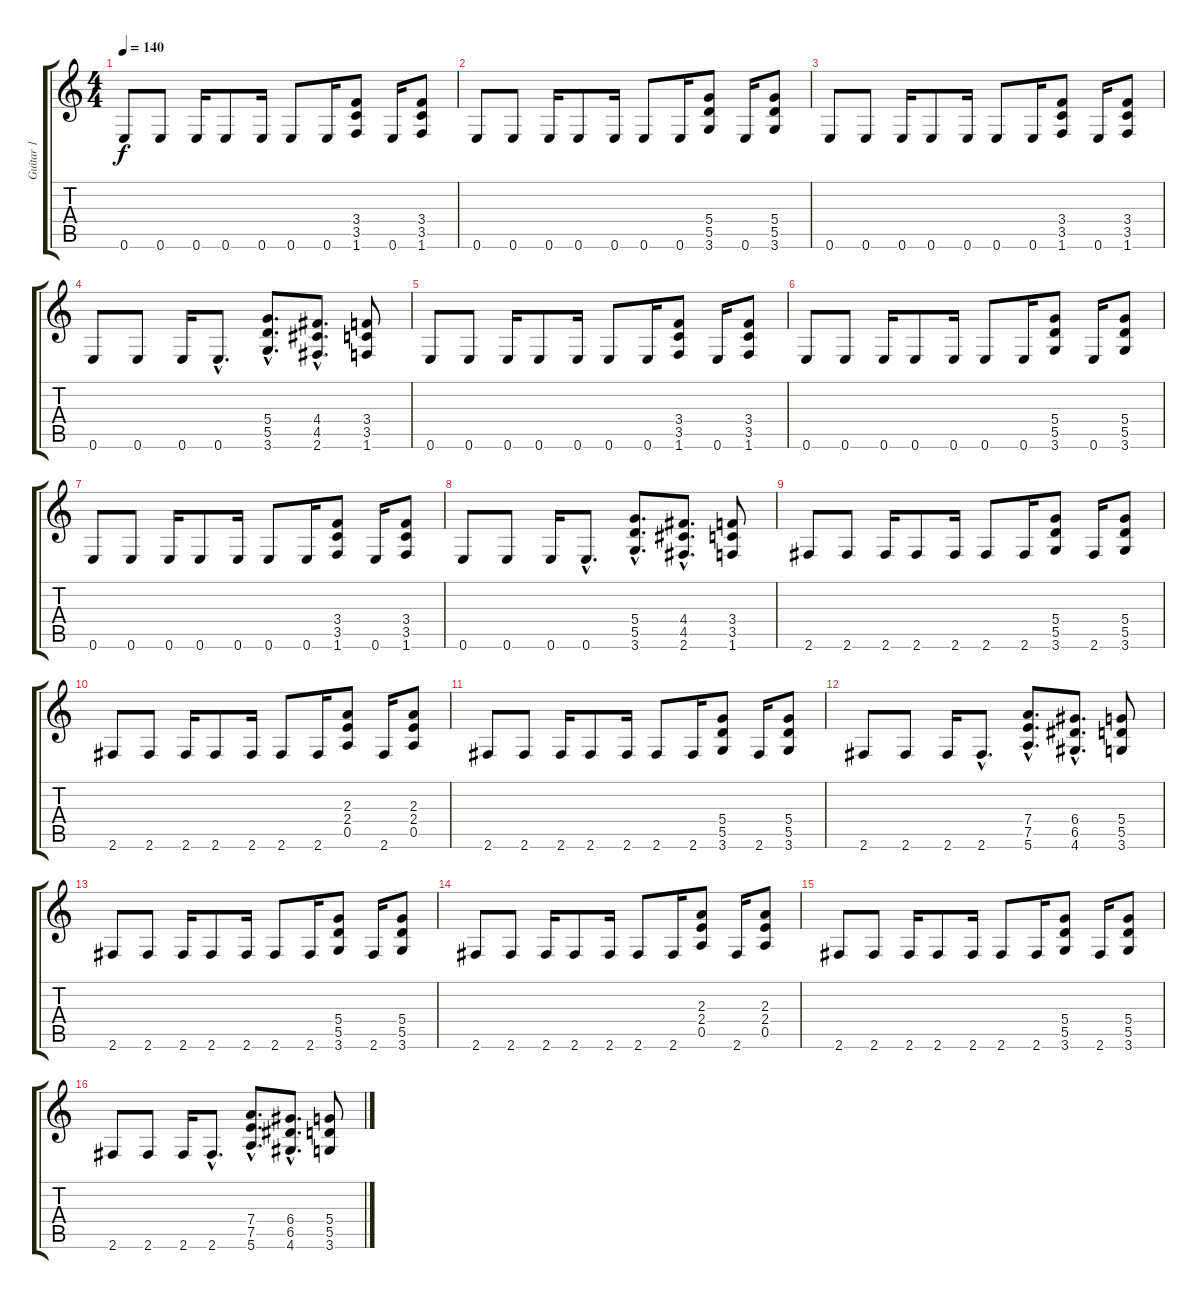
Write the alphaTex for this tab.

\track ("Guitar 1" "Guitar 1") {instrument distortionguitar}
\staff {score tabs}
\tuning (E4 B3 G3 D3 A2 E2) {hide}
\ts (4 4)
\tempo 140
\clef g2
\ks c
0.6.8{dy f} 0.6.8 0.6.16 0.6.8 0.6.16 0.6.8 0.6.16 (3.4 3.5 1.6).8 0.6.16 (3.4 3.5 1.6).8 |
0.6.8 0.6.8 0.6.16 0.6.8 0.6.16 0.6.8 0.6.16 (5.4 5.5 3.6).8 0.6.16 (5.4 5.5 3.6).8 |
0.6.8 0.6.8 0.6.16 0.6.8 0.6.16 0.6.8 0.6.16 (3.4 3.5 1.6).8 0.6.16 (3.4 3.5 1.6).8 |
0.6.8 0.6.8 0.6.16 0.6{hac}.8{d} (5.4{hac} 5.5{hac} 3.6{hac}).8{d} (4.4{hac} 4.5{hac} 2.6{hac}).8{d} (3.4 3.5 1.6).8 |
0.6.8 0.6.8 0.6.16 0.6.8 0.6.16 0.6.8 0.6.16 (3.4 3.5 1.6).8 0.6.16 (3.4 3.5 1.6).8 |
0.6.8 0.6.8 0.6.16 0.6.8 0.6.16 0.6.8 0.6.16 (5.4 5.5 3.6).8 0.6.16 (5.4 5.5 3.6).8 |
0.6.8 0.6.8 0.6.16 0.6.8 0.6.16 0.6.8 0.6.16 (3.4 3.5 1.6).8 0.6.16 (3.4 3.5 1.6).8 |
0.6.8 0.6.8 0.6.16 0.6{hac}.8{d} (5.4{hac} 5.5{hac} 3.6{hac}).8{d} (4.4{hac} 4.5{hac} 2.6{hac}).8{d} (3.4 3.5 1.6).8 |
2.6.8 2.6.8 2.6.16 2.6.8 2.6.16 2.6.8 2.6.16 (5.4 5.5 3.6).8 2.6.16 (5.4 5.5 3.6).8 |
2.6.8 2.6.8 2.6.16 2.6.8 2.6.16 2.6.8 2.6.16 (2.3 2.4 0.5).8 2.6.16 (2.3 2.4 0.5).8 |
2.6.8 2.6.8 2.6.16 2.6.8 2.6.16 2.6.8 2.6.16 (5.4 5.5 3.6).8 2.6.16 (5.4 5.5 3.6).8 |
2.6.8 2.6.8 2.6.16 2.6{hac}.8{d} (7.4{hac} 7.5{hac} 5.6{hac}).8{d} (6.4{hac} 6.5{hac} 4.6{hac}).8{d} (5.4 5.5 3.6).8 |
2.6.8 2.6.8 2.6.16 2.6.8 2.6.16 2.6.8 2.6.16 (5.4 5.5 3.6).8 2.6.16 (5.4 5.5 3.6).8 |
2.6.8 2.6.8 2.6.16 2.6.8 2.6.16 2.6.8 2.6.16 (2.3 2.4 0.5).8 2.6.16 (2.3 2.4 0.5).8 |
2.6.8 2.6.8 2.6.16 2.6.8 2.6.16 2.6.8 2.6.16 (5.4 5.5 3.6).8 2.6.16 (5.4 5.5 3.6).8 |
2.6.8 2.6.8 2.6.16 2.6{hac}.8{d} (7.4{hac} 7.5{hac} 5.6{hac}).8{d} (6.4{hac} 6.5{hac} 4.6{hac}).8{d} (5.4 5.5 3.6).8
